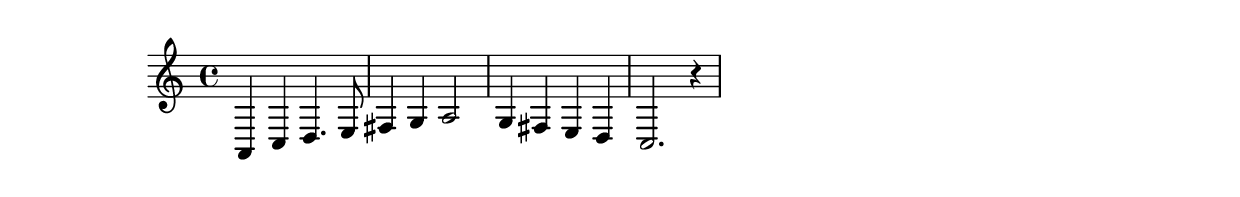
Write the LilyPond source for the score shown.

\version "2.20.0"  % Ensure the version matches your LilyPond installation
\score {
\relative c {
  a4 c d4. e8 | fis4 g a2 | g4 fis e d | c2. r4
}

  \layout { }
  \midi { }
}
